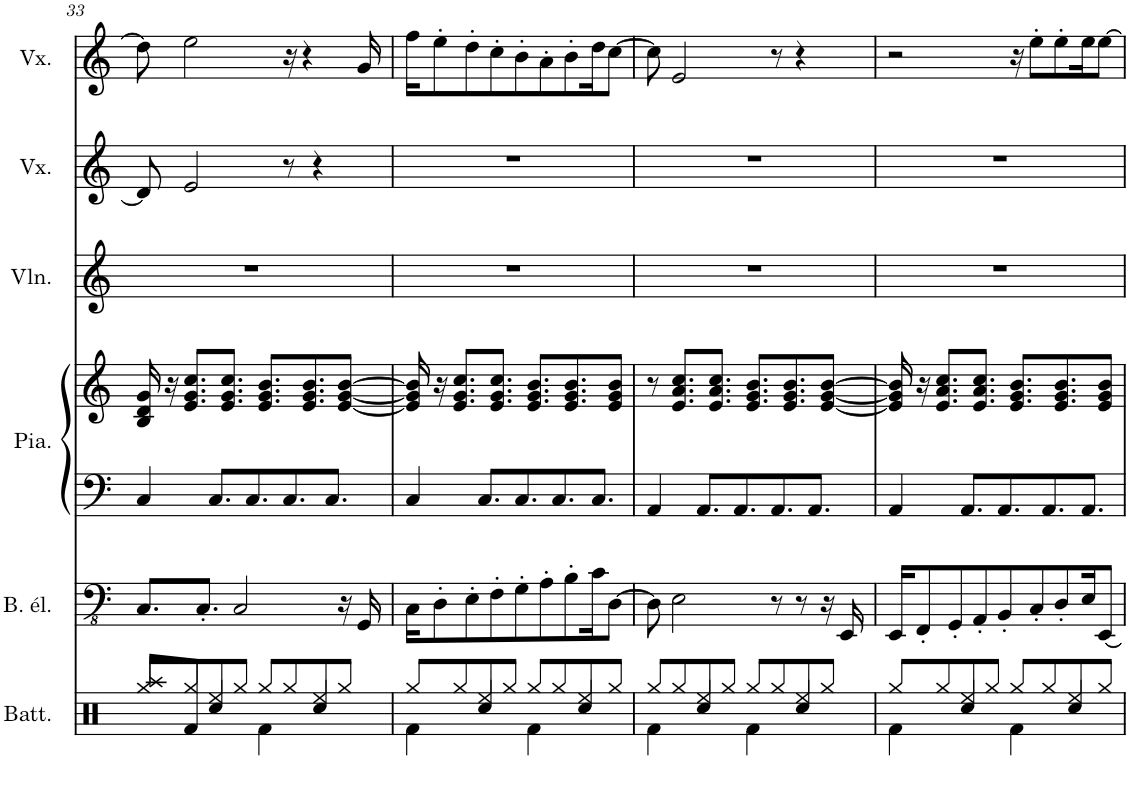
**kern	**kern	**kern	**kern	**kern	**kern	**kern
*part6	*part5	*part4	*part4	*part3	*part2	*part1
*staff7	*staff6	*staff5	*staff4	*staff3	*staff2	*staff1
*I"Batterie	*I"Basse électrique	*I"Piano	*	*I"Violon	*I"Voix	*I"Voix
*I'Batt.	*I'B. él.	*I'Pia.	*	*I'Vln.	*I'Vx.	*I'Vx.
!!LO:PB:g=z
*clefX	*clefFv4	*clefF4	*clefG2	*clefG2	*clefG2	*clefG2
*	*	*	*	*Trd4c7	*	*
*k[]	*k[]	*k[]	*k[]	*k[]	*k[]	*k[]
*M4/4	*M4/4	*M4/4	*M4/4	*M4/4	*M4/4	*M4/4
=33	=33	=33	=33	=33	=33	=33
*^	*	*	*	*	*	*
8Raa/L	8Rgg/L	8.CC/L	4C/	16B/ 16d/ 16g/	1r	8d/]	8dd\]
.	.	.	.	16r	.	.	.
8Rf/J	8Rgg/	.	.	8.e/ 8.g/ 8.cc/L	.	2e/	2ee\
.	.	8.CC'/J	.	.	.	.	.
4Rcc/	8Ree/	.	8.C/L	.	.	.	.
.	.	.	.	8.e/ 8.g/ 8.cc/J	.	.	.
.	8Rgg/J	2CC/	.	.	.	.	.
.	.	.	8.C/	.	.	.	.
4Rf\	8Rgg/L	.	.	8.e/ 8.g/ 8.b/L	.	.	.
.	8Rgg/	.	8.C/	.	.	8r	16r
.	.	.	.	8.e/ 8.g/ 8.b/	.	.	4r
4Rcc/	8Ree/	.	.	.	.	4r	.
.	.	.	8.C/J	.	.	.	.
.	8Rgg/J	16r	.	[8e/ [8g/ [8b/J	.	.	.
.	.	16GGG/	.	.	.	.	16g/
=34	=34	=34	=34	=34	=34	=34	=34
4Rf\	8Rgg/L	16CC\KL	4C/	16e/] 16g/] 16b/]	1r	1r	16ff\KL
.	.	8DD'\	.	16r	.	.	8ee'\
.	8Rgg/	.	.	8.e/ 8.g/ 8.cc/L	.	.	.
.	.	8EE'\	.	.	.	.	8dd'\
4Rcc/	8Ree/	.	8.C/L	.	.	.	.
.	.	8FF'\	.	8.e/ 8.g/ 8.cc/J	.	.	8cc'\
.	8Rgg/J	.	.	.	.	.	.
.	.	8GG'\	8.C/	.	.	.	8b'\
4Rf\	8Rgg/L	.	.	8.e/ 8.g/ 8.b/L	.	.	.
.	.	8AA'\	.	.	.	.	8a'\
.	8Rgg/	.	8.C/	.	.	.	.
.	.	8BB'\	.	8.e/ 8.g/ 8.b/	.	.	8b'\
4Rcc/	8Ree/	.	.	.	.	.	.
.	.	16C\K	8.C/J	.	.	.	16dd\K
.	8Rgg/J	[8DD\J	.	8e/ 8g/ 8b/J	.	.	[8cc\J
=35	=35	=35	=35	=35	=35	=35	=35
4Rf\	8Rgg/L	8DD\]	4AA/	8r	1r	1r	8cc\]
.	8Rgg/	2EE\	.	8.e/ 8.a/ 8.cc/L	.	.	2e/
4Rcc/	8Ree/	.	8.AA/L	.	.	.	.
.	.	.	.	8.e/ 8.a/ 8.cc/J	.	.	.
.	8Rgg/J	.	.	.	.	.	.
.	.	.	8.AA/	.	.	.	.
4Rf\	8Rgg/L	.	.	8.e/ 8.g/ 8.b/L	.	.	.
.	8Rgg/	8r	8.AA/	.	.	.	8r
.	.	.	.	8.e/ 8.g/ 8.b/	.	.	.
4Rcc/	8Ree/	8r	.	.	.	.	4r
.	.	.	8.AA/J	.	.	.	.
.	8Rgg/J	16r	.	[8e/ [8g/ [8b/J	.	.	.
.	.	16EEE/	.	.	.	.	.
=36	=36	=36	=36	=36	=36	=36	=36
4Rf\	8Rgg/L	16EEE/KL	4AA/	16e/] 16g/] 16b/]	1r	1r	2r
.	.	8FFF'/	.	16r	.	.	.
.	8Rgg/	.	.	8.e/ 8.a/ 8.cc/L	.	.	.
.	.	8GGG'/	.	.	.	.	.
4Rcc/	8Ree/	.	8.AA/L	.	.	.	.
.	.	8AAA'/	.	8.e/ 8.a/ 8.cc/J	.	.	.
.	8Rgg/J	.	.	.	.	.	.
.	.	8BBB'/	8.AA/	.	.	.	.
4Rf\	8Rgg/L	.	.	8.e/ 8.g/ 8.b/L	.	.	16r
.	.	8CC'/	.	.	.	.	8ee'\L
.	8Rgg/	.	8.AA/	.	.	.	.
.	.	8DD'/	.	8.e/ 8.g/ 8.b/	.	.	8ee'\
4Rcc/	8Ree/	.	.	.	.	.	.
.	.	16EE/K	8.AA/J	.	.	.	16ee\K
.	8Rgg/J	[8EEE/J	.	8e/ 8g/ 8b/J	.	.	[8ee\J
*v	*v	*	*	*	*	*	*
=	=	=	=	=	=	=
*-	*-	*-	*-	*-	*-	*-
